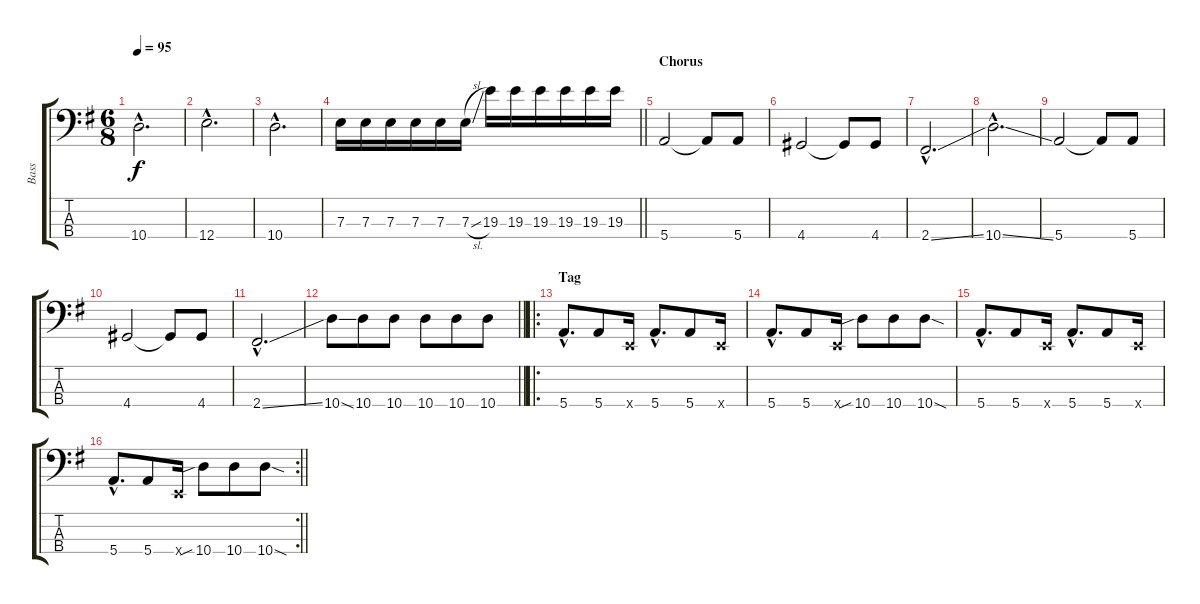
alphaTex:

\track ("Bass" "Bass") {instrument electricbassfinger}
\staff {score tabs}
\tuning (G2 D2 A1 E1) {hide}
\ts (6 8)
\tempo 95
\clef f4
\ks g
10.4{hac}.2{d dy f} |
12.4{hac}.2{d} |
10.4{hac}.2{d} |
\barLineRight lightlight
7.3.16 7.3.16 7.3.16 7.3.16 7.3.16 7.3{sl}.16 19.3.16 19.3.16 19.3.16 19.3.16 19.3.16 19.3.16 |
\section ("" "Chorus")
5.4.2 5.4{t}.8 5.4.8 |
4.4.2 4.4{t}.8 4.4.8 |
2.4{ss hac}.2{d} |
10.4{ss hac}.2{d} |
5.4.2 5.4{t}.8 5.4.8 |
4.4.2 4.4{t}.8 4.4.8 |
2.4{ss hac}.2{d} |
\barLineRight lightlight
10.4{ss}.8 10.4.8 10.4.8 10.4.8 10.4.8 10.4.8 |
\ro
\section ("" "Tag")
5.4{hac}.8{d} 5.4.8 0.4{x}.16 5.4{hac}.8{d} 5.4.8 0.4{x}.16 |
5.4{hac}.8{d} 5.4.8 0.4{x}.16 10.4{sib}.8 10.4.8 10.4{sod}.8 |
5.4{hac}.8{d} 5.4.8 0.4{x}.16 5.4{hac}.8{d} 5.4.8 0.4{x}.16 |
\rc 2
\barLineRight lightlight
5.4{hac}.8{d} 5.4.8 0.4{x}.16 10.4{sib}.8 10.4.8 10.4{sod}.8
